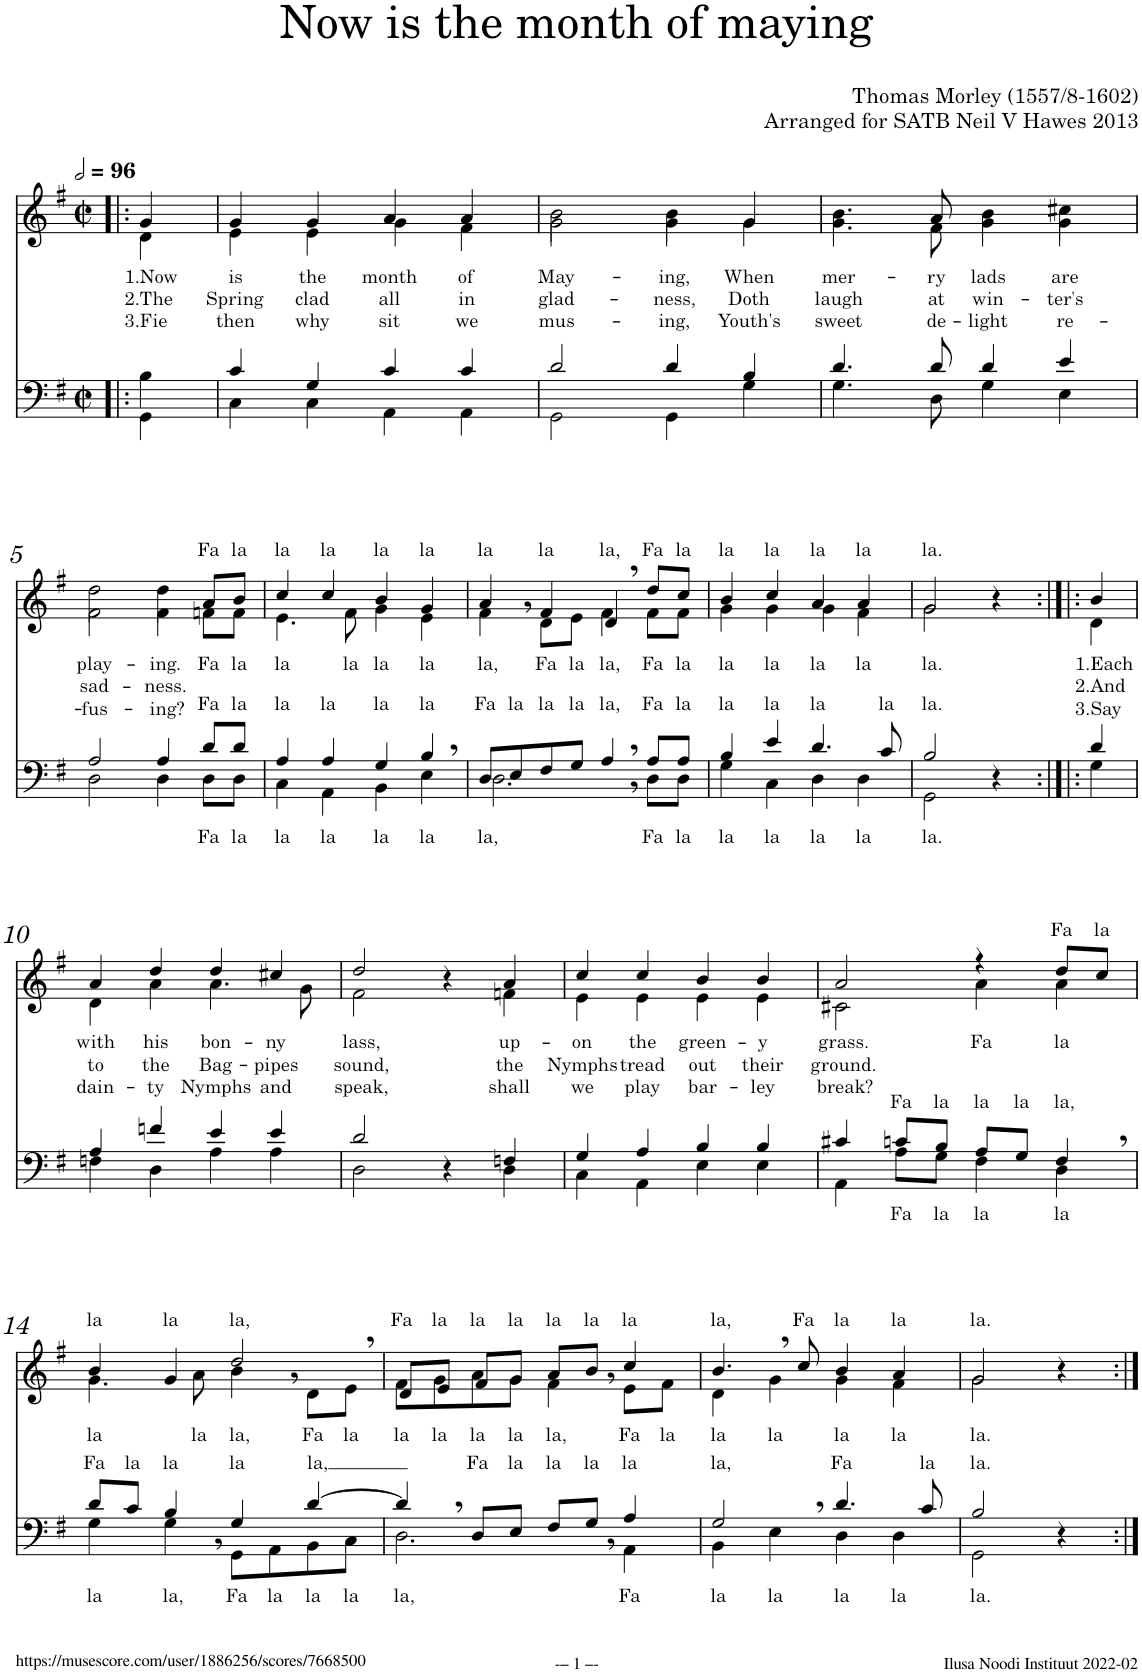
**kern	**text	**kern	**text	**text	**text
*part2	*part2	*part1	*part1	*part1	*part1
*staff2	*staff2	*staff1	*staff1	*staff1	*staff1
*I"Men	*	*I"Women	*	*	*
*clefF4	*	*clefG2	*	*	*
*	*	*Trd1c2	*	*	*
*k[f#]	*	*k[f#]	*	*	*
*M2/2	*	*M2/2	*	*	*
*met(c|)	*	*met(c|)	*	*	*
=1!|:	=1!|:	=1!|:	=1!|:	=1!|:	=1!|:
*^	*	*	*	*	*
!	!	!	!	!LO:LY:b	!LO:LY:b	!LO:LY:b
*	*	*	*^	*	*	*
4B\	4GG\	.	4g/	4d\	1.Now	2.The	3.Fie
=2	=2	=2	=2	=2	=2	=2	=2
!	!	!	!	!	!LO:LY:b	!LO:LY:b	!LO:LY:b
4c/	4C\	.	4g/	4e\	is	Spring	then
!	!	!	!	!	!LO:LY:b	!LO:LY:b	!LO:LY:b
4G/	4C\	.	4g/	4e\	the	clad	why
!	!	!	!	!	!LO:LY:b	!LO:LY:b	!LO:LY:b
4c/	4AA\	.	4a/	4g\	month	all	sit
!	!	!	!	!	!LO:LY:b	!LO:LY:b	!LO:LY:b
4c/	4AA\	.	4a/	4f#\	of	in	we
=3	=3	=3	=3	=3	=3	=3	=3
!	!	!	!	!	!LO:LY:b	!LO:LY:b	!LO:LY:b
2d/	2GG\	.	2b\	2g\	May-	glad-	mus-
!	!	!	!	!	!LO:LY:b	!LO:LY:b	!LO:LY:b
4d/	4GG\	.	4b\	4g\	-ing,	-ness,	-ing,
!	!	!	!	!	!LO:LY:b	!LO:LY:b	!LO:LY:b
4B/	4G\	.	4g/	4g\	When	Doth	Youth's
=4	=4	=4	=4	=4	=4	=4	=4
!	!	!	!	!	!LO:LY:b	!LO:LY:b	!LO:LY:b
4.d/	4.G\	.	4.b\	4.g\	mer-	laugh	sweet
!	!	!	!	!	!LO:LY:b	!LO:LY:b	!LO:LY:b
8d/	8D\	.	8a/	8f#\	-ry	at	de-
!	!	!	!	!	!LO:LY:b	!LO:LY:b	!LO:LY:b
4d/	4G\	.	4b\	4g\	lads	win-	-light
!	!	!	!	!	!LO:LY:b	!LO:LY:b	!LO:LY:b
4e/	4E\	.	4cc#X\	4g\	are	-ter's	re-
!!LO:LB:g=z	!!
=5	=5	=5	=5	=5	=5	=5	=5
!	!	!	!	!	!LO:LY:b	!LO:LY:b	!LO:LY:b
2A/	2D\	.	2dd\	2f#\	play-	sad-	-fus-
!	!	!	!	!	!LO:LY:b	!LO:LY:b	!LO:LY:b
4A/	4D\	.	4dd\	4f#\	-ing.	-ness.	-ing?
!	!	!LO:LY:a	!	!	!	!	!
!	!	!LO:LY:b	!	!	!	!LO:LY:a	!
!	!	!	!	!	!LO:LY:b	!	!
8d/L	8D\L	Fa	8a/L	8fn\L	Fa	Fa	.
!	!	!LO:LY:a	!	!	!	!	!
!	!	!LO:LY:b	!	!	!	!LO:LY:a	!
!	!	!	!	!	!LO:LY:b	!	!
8d/J	8D\J	la	8b/J	8f\J	la	la	.
=6	=6	=6	=6	=6	=6	=6	=6
!	!	!LO:LY:a	!	!	!	!	!
!	!	!LO:LY:b	!	!	!	!LO:LY:a	!
!	!	!	!	!	!LO:LY:b	!	!
4A/	4C\	la	4cc/	4.e\	la	la	.
!	!	!LO:LY:a	!	!	!	!	!
!	!	!LO:LY:b	!	!	!	!LO:LY:a	!
4A/	4AA\	la	4cc/	.	.	la	.
!	!	!	!	!	!LO:LY:b	!	!
.	.	.	.	8f#\	la	.	.
!	!	!LO:LY:a	!	!	!	!	!
!	!	!LO:LY:b	!	!	!	!LO:LY:a	!
!	!	!	!	!	!LO:LY:b	!	!
4G/	4BB\	la	4b/	4g\	la	la	.
!	!	!LO:LY:a	!	!	!	!	!
!	!	!LO:LY:b	!	!	!	!LO:LY:a	!
!	!	!	!	!	!LO:LY:b	!	!
4B,/	4E\	la	4g/	4e\	la	la	.
=7	=7	=7	=7	=7	=7	=7	=7
!	!	!LO:LY:a	!	!	!	!	!
!	!	!LO:LY:b	!	!	!	!LO:LY:a	!
!	!	!	!	!	!LO:LY:b	!	!
8D/L	2.D,<\	la,	4a/	4f#,<\	la,	la	.
!	!	!LO:LY:a	!	!	!	!	!
8E/	.	la	.	.	.	.	.
!	!	!LO:LY:a	!	!	!	!LO:LY:a	!
!	!	!	!	!	!LO:LY:b	!	!
8F#/	.	la	4f#/	8d\L	Fa	la	.
!	!	!LO:LY:a	!	!	!LO:LY:b	!	!
8G/J	.	la	.	8e\J	la	.	.
!	!	!LO:LY:a	!	!	!	!LO:LY:a	!
!	!	!	!	!	!LO:LY:b	!	!
4A,/	.	la,	4d,/	4f#\	la,	la,	.
!	!	!LO:LY:a	!	!	!	!	!
!	!	!LO:LY:b	!	!	!	!LO:LY:a	!
!	!	!	!	!	!LO:LY:b	!	!
8A/L	8D\L	Fa	8dd/L	8f#\L	Fa	Fa	.
!	!	!LO:LY:a	!	!	!	!	!
!	!	!LO:LY:b	!	!	!	!LO:LY:a	!
!	!	!	!	!	!LO:LY:b	!	!
8A/J	8D\J	la	8cc/J	8f#\J	la	la	.
=8	=8	=8	=8	=8	=8	=8	=8
!	!	!LO:LY:a	!	!	!	!	!
!	!	!LO:LY:b	!	!	!	!LO:LY:a	!
!	!	!	!	!	!LO:LY:b	!	!
4B/	4G\	la	4b/	4g\	la	la	.
!	!	!LO:LY:a	!	!	!	!	!
!	!	!LO:LY:b	!	!	!	!LO:LY:a	!
!	!	!	!	!	!LO:LY:b	!	!
4e/	4C\	la	4cc/	4g\	la	la	.
!	!	!LO:LY:a	!	!	!	!	!
!	!	!LO:LY:b	!	!	!	!LO:LY:a	!
!	!	!	!	!	!LO:LY:b	!	!
4.d/	4D\	la	4a/	4g\	la	la	.
!	!	!LO:LY:b	!	!	!	!LO:LY:a	!
!	!	!	!	!	!LO:LY:b	!	!
.	4D\	la	4a/	4f#\	la	la	.
!	!	!LO:LY:a	!	!	!	!	!
8c/	.	la	.	.	.	.	.
==9	==9	==9	==9	==9	==9	==9	==9
!	!	!LO:LY:a	!	!	!	!	!
!	!	!LO:LY:b	!	!	!	!LO:LY:a	!
!	!	!	!	!	!LO:LY:b	!	!
2B/	2GG\	la.	2g/	2g\	la.	la.	.
4r	4ryy	.	4r	4ryy	.	.	.
!	!	!	!	!	!LO:LY:b	!LO:LY:b	!LO:LY:b
4d/	4G\	.	4b/	4d\	1.Each	2.And	3.Say
!!LO:LB:g=z	!!
=10	=10	=10	=10	=10	=10	=10	=10
!	!	!	!	!	!LO:LY:b	!LO:LY:b	!LO:LY:b
4A/	4Fn\	.	4a/	4d\	with	to	dain-
!	!	!	!	!	!LO:LY:b	!LO:LY:b	!LO:LY:b
4fn/	4D\	.	4dd/	4a\	his	the	-ty
!	!	!	!	!	!LO:LY:b	!LO:LY:b	!LO:LY:b
4e/	4A\	.	4dd/	4.a\	bon-	Bag-	Nymphs
!	!	!	!	!	!LO:LY:b	!LO:LY:b	!LO:LY:b
4e/	4A\	.	4cc#X/	.	-ny	-pipes	and
.	.	.	.	8g\	.	.	.
=11	=11	=11	=11	=11	=11	=11	=11
!	!	!	!	!	!LO:LY:b	!LO:LY:b	!LO:LY:b
2d/	2D\	.	2dd/	2f#\	lass,	sound,	speak,
4r	4ryy	.	4r	4ryy	.	.	.
!	!	!	!	!	!LO:LY:b	!LO:LY:b	!LO:LY:b
4Fn/	4D\	.	4a/	4fn\	up-	the	shall
=12	=12	=12	=12	=12	=12	=12	=12
!	!	!	!	!	!LO:LY:b	!LO:LY:b	!LO:LY:b
4G/	4C\	.	4cc/	4e\	-on	Nymphs	we
!	!	!	!	!	!LO:LY:b	!LO:LY:b	!LO:LY:b
4A/	4AA\	.	4cc/	4e\	the	tread	play
!	!	!	!	!	!LO:LY:b	!LO:LY:b	!LO:LY:b
4B/	4E\	.	4b/	4e\	green-	out	bar-
!	!	!	!	!	!LO:LY:b	!LO:LY:b	!LO:LY:b
4B/	4E\	.	4b/	4e\	-y	their	-ley
=13	=13	=13	=13	=13	=13	=13	=13
!	!	!	!	!	!LO:LY:b	!LO:LY:b	!LO:LY:b
4c#X/	4AA\	.	2a/	2c#X\	grass.	ground.	break?
!	!	!LO:LY:a	!	!	!	!	!
!	!	!LO:LY:b	!	!	!	!	!
8cn/L	8A\L	Fa	.	.	.	.	.
!	!	!LO:LY:a	!	!	!	!	!
!	!	!LO:LY:b	!	!	!	!	!
8B/J	8G\J	la	.	.	.	.	.
!	!	!LO:LY:a	!	!	!	!	!
!	!	!LO:LY:b	!	!	!LO:LY:b	!	!
8A/L	4F#\	la	4r	4a\	Fa	.	.
!	!	!LO:LY:a	!	!	!	!	!
8G/J	.	la	.	.	.	.	.
!	!	!LO:LY:a	!	!	!	!	!
!	!	!LO:LY:b	!	!	!	!LO:LY:a	!
!	!	!	!	!	!LO:LY:b	!	!
4F#,/	4D\	la	8dd/L	4a\	la	Fa	.
!	!	!	!	!	!	!LO:LY:a	!
.	.	.	8cc/J	.	.	la	.
!!LO:LB:g=z	!!
=14	=14	=14	=14	=14	=14	=14	=14
!	!	!LO:LY:a	!	!	!	!	!
!	!	!LO:LY:b	!	!	!LO:LY:a	!	!
!	!	!	!	!	!LO:LY:b	!	!
8d/L	4G\	la	4b/	4.g\	la	.	.
!	!	!LO:LY:a	!	!	!	!	!
8c/J	.	la	.	.	.	.	.
!	!	!LO:LY:a	!	!	!	!	!
!	!	!LO:LY:b	!	!	!LO:LY:a	!	!
4B/	4G,<\	la,	4g/	.	la	.	.
!	!	!	!	!	!LO:LY:b	!	!
.	.	.	.	8a\	la	.	.
!	!	!LO:LY:a	!	!	!	!	!
!	!	!LO:LY:b	!	!	!LO:LY:a	!	!
!	!	!	!	!	!LO:LY:b	!	!
4G/	8GG\L	Fa	2dd,/	4b,<\	la,	.	.
!	!	!LO:LY:b	!	!	!	!	!
.	8AA\	la	.	.	.	.	.
!	!	!LO:LY:a	!	!	!	!	!
!	!	!LO:LY:b	!	!	!LO:LY:b	!	!
[4d/	8BB\	la	.	8d\L	Fa	.	.
!	!	!LO:LY:b	!	!	!LO:LY:b	!	!
.	8C\J	la	.	8e\J	la	.	.
=15	=15	=15	=15	=15	=15	=15	=15
!	!	!LO:LY:b	!	!	!LO:LY:a	!	!
!	!	!	!	!	!LO:LY:b	!	!
4d,/]	2.D,<\	la,	8d/L	8f#\L	la	.	.
!	!	!	!	!	!LO:LY:a	!	!
!	!	!	!	!	!LO:LY:b	!	!
.	.	.	8e/J	8g\	la	.	.
!	!	!LO:LY:a	!	!	!LO:LY:a	!	!
!	!	!	!	!	!LO:LY:b	!	!
8D/L	.	Fa	8f#/L	8a\	la	.	.
!	!	!LO:LY:a	!	!	!LO:LY:a	!	!
!	!	!	!	!	!LO:LY:b	!	!
8E/J	.	la	8g/J	8g\J	la	.	.
!	!	!LO:LY:a	!	!	!LO:LY:a	!	!
!	!	!	!	!	!LO:LY:b	!	!
8F#/L	.	la	8a/L	4f#,<\	la,	.	.
!	!	!LO:LY:a	!	!	!LO:LY:a	!	!
8G/J	.	la	8b/J	.	la	.	.
!	!	!LO:LY:a	!	!	!	!	!
!	!	!LO:LY:b	!	!	!LO:LY:a	!	!
!	!	!	!	!	!LO:LY:b	!	!
4A/	4AA\	Fa	4cc/	8e\L	Fa	.	.
!	!	!	!	!	!LO:LY:b	!	!
.	.	.	.	8f#\J	la	.	.
=16	=16	=16	=16	=16	=16	=16	=16
!	!	!LO:LY:a	!	!	!	!	!
!	!	!LO:LY:b	!	!	!LO:LY:a	!	!
!	!	!	!	!	!LO:LY:b	!	!
2G,/	4BB\	la	4.b,/	4d\	la	.	.
!	!	!LO:LY:b	!	!	!LO:LY:b	!	!
.	4E\	la	.	4g\	la	.	.
!	!	!	!	!	!LO:LY:a	!	!
.	.	.	8cc/	.	Fa	.	.
!	!	!LO:LY:a	!	!	!	!	!
!	!	!LO:LY:b	!	!	!LO:LY:a	!	!
!	!	!	!	!	!LO:LY:b	!	!
4.d/	4D\	la	4b/	4g\	la	.	.
!	!	!LO:LY:b	!	!	!LO:LY:a	!	!
!	!	!	!	!	!LO:LY:b	!	!
.	4D\	la	4a/	4f#\	la	.	.
!	!	!LO:LY:a	!	!	!	!	!
8c/	.	la	.	.	.	.	.
=17	=17	=17	=17	=17	=17	=17	=17
!	!	!LO:LY:a	!	!	!	!	!
!	!	!LO:LY:b	!	!	!LO:LY:a	!	!
!	!	!	!	!	!LO:LY:b	!	!
2B/	2GG\	la.	2g/	2g\	la.	.	.
4r	4ryy	.	4r	4ryy	.	.	.
*v	*v	*	*	*	*	*	*
*	*	*v	*v	*	*	*
=:|!	=:|!	=:|!	=:|!	=:|!	=:|!
*-	*-	*-	*-	*-	*-
